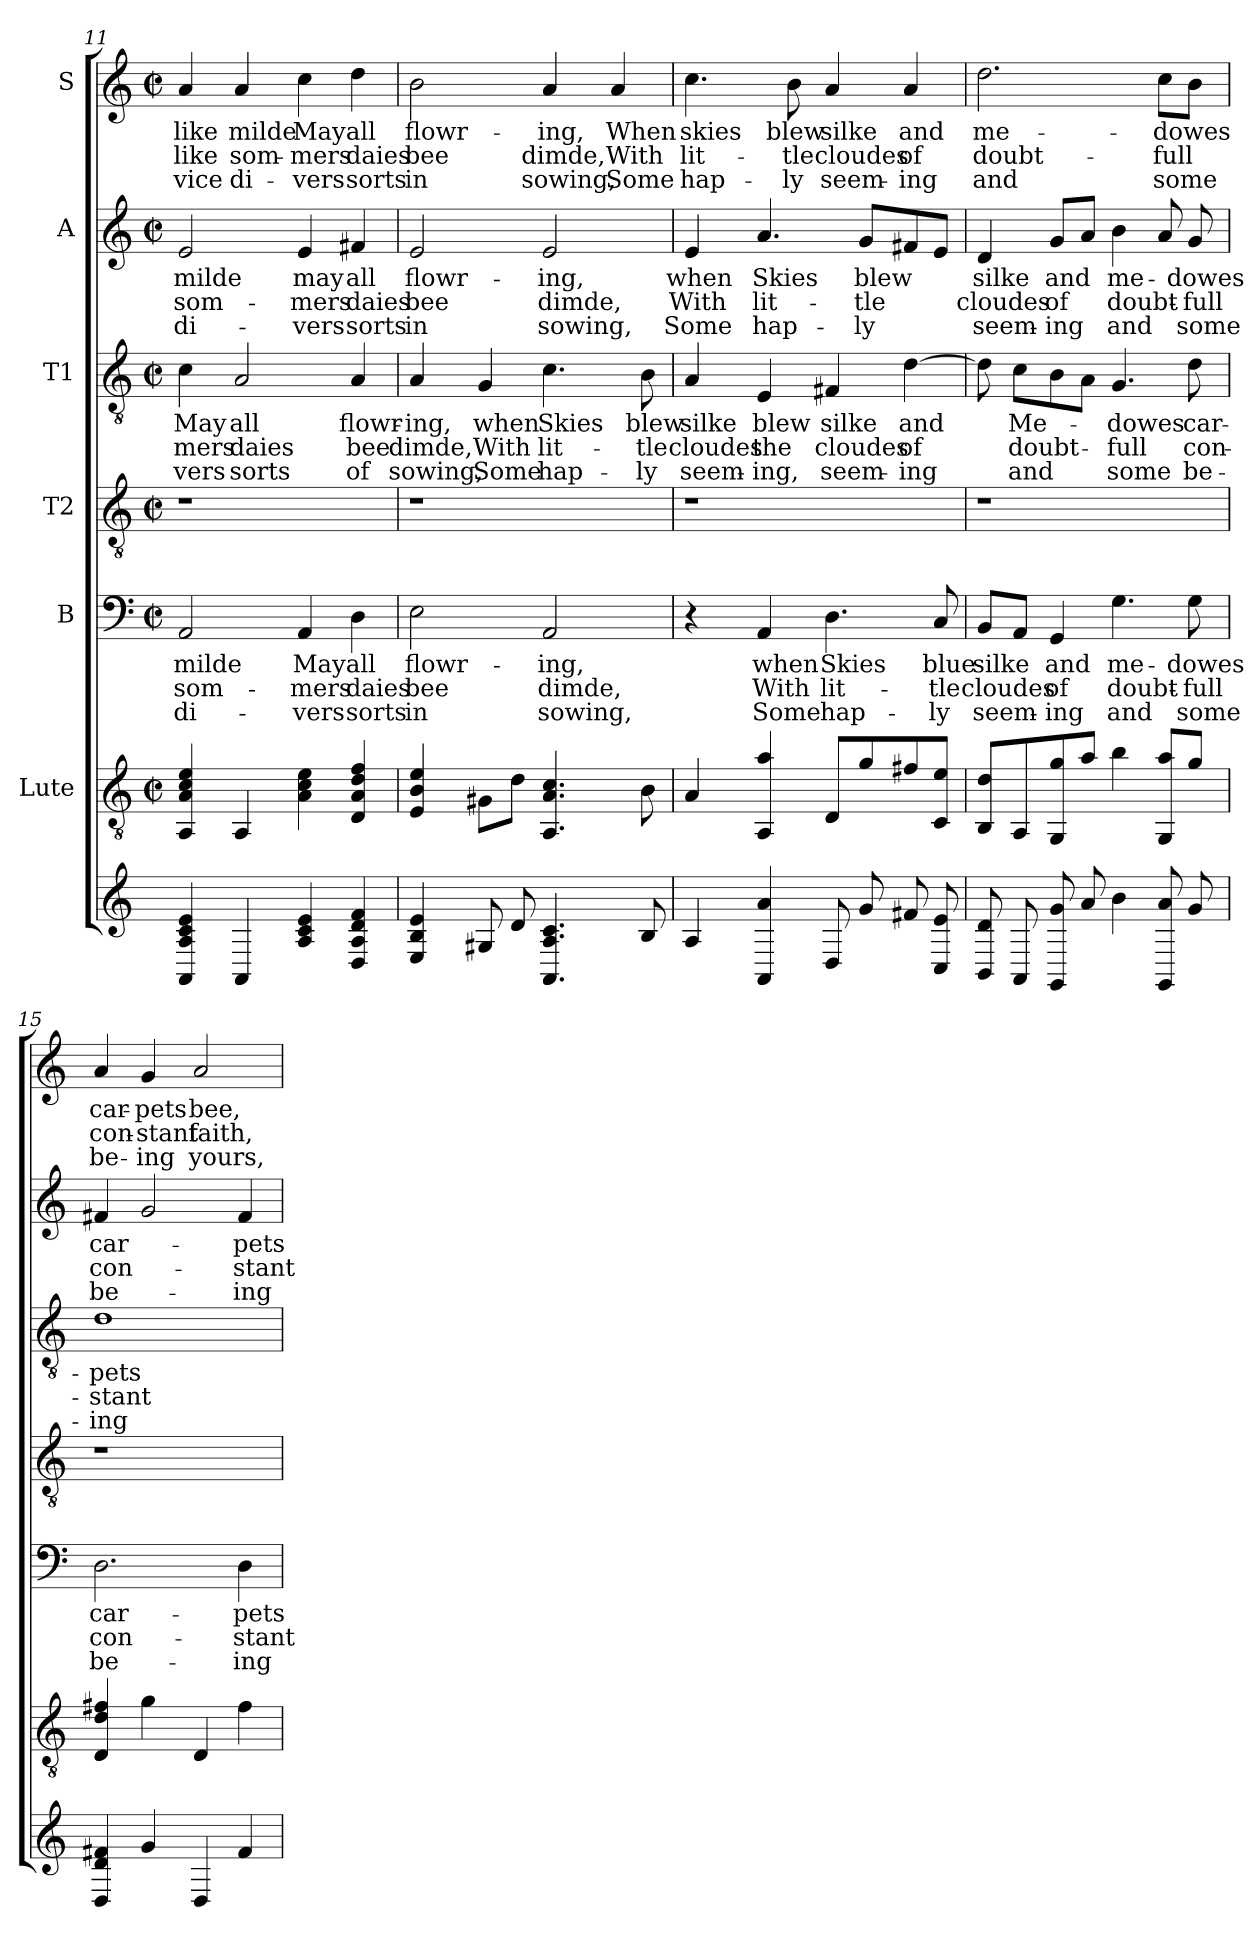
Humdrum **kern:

**kern	**kern	**kern	**text	**text	**text	**kern	**kern	**text	**text	**text	**kern	**text	**text	**text	**kern	**text	**text	**text
*part7	*part6	*part5	*part5	*part5	*part5	*part4	*part3	*part3	*part3	*part3	*part2	*part2	*part2	*part2	*part1	*part1	*part1	*part1
*staff7	*staff6	*staff5	*staff5	*staff5	*staff5	*staff4	*staff3	*staff3	*staff3	*staff3	*staff2	*staff2	*staff2	*staff2	*staff1	*staff1	*staff1	*staff1
*	*I"Lute	*I"B	*	*	*	*I"T2	*I"T1	*	*	*	*I"A	*	*	*	*I"S	*	*	*
*	*clefGv2	*clefF4	*	*	*	*clefGv2	*clefGv2	*	*	*	*clefG2	*	*	*	*clefG2	*	*	*
*k[]	*k[]	*k[]	*	*	*	*k[]	*k[]	*	*	*	*k[]	*	*	*	*k[]	*	*	*
*C:	*C:	*C:	*	*	*	*C:	*C:	*	*	*	*C:	*	*	*	*C:	*	*	*
*	*M2/2	*M2/2	*	*	*	*M2/2	*M2/2	*	*	*	*M2/2	*	*	*	*M2/2	*	*	*
*	*met(c|)	*met(c|)	*	*	*	*met(c|)	*met(c|)	*	*	*	*met(c|)	*	*	*	*met(c|)	*	*	*
=11	=11	=11	=11	=11	=11	=11	=11	=11	=11	=11	=11	=11	=11	=11	=11	=11	=11	=11
4AA 4A 4c 4e	4AA/ 4A/ 4c/ 4e/	2AA/	milde	som-	di-	1r	4c\	May	-mers	-vers	2e/	milde	som-	di-	4a/	like	like	-vice
4AA	4AA/	.	.	.	.	.	2A/	all	daies	sorts	.	.	.	.	4a/	milde	som-	di-
4A 4c 4e	4A\ 4c\ 4e\	4AA/	May	-mers	-vers	.	.	.	.	.	4e/	may	-mers	-vers	4cc\	May	-mers	-vers
4D 4A 4d 4f	4D/ 4A/ 4d/ 4f/	4D\	all	daies	sorts	.	4A/	flowr-	bee	of	4f#X/	all	daies	sorts	4dd\	all	daies	sorts
!!LO:PB:g=z
=12	=12	=12	=12	=12	=12	=12	=12	=12	=12	=12	=12	=12	=12	=12	=12	=12	=12	=12
4E 4B 4e	4E/ 4B/ 4e/	2E\	flowr-	bee	in	1r	4A/	-ing,	dimde,	sowing,	2e/	flowr-	bee	in	2b\	flowr-	bee	in
8G#	8G#X\L	.	.	.	.	.	4G/	when	With	Some	.	.	.	.	.	.	.	.
8d	8d\J	.	.	.	.	.	.	.	.	.	.	.	.	.	.	.	.	.
4.AA 4.A 4.c	4.AA/ 4.A/ 4.c/	2AA/	-ing,	dimde,	sowing,	.	4.c\	Skies	lit-	hap-	2e/	-ing,	dimde,	sowing,	4a/	-ing,	dimde,	sowing,
.	.	.	.	.	.	.	.	.	.	.	.	.	.	.	4a/	When	With	Some
8B	8B\	.	.	.	.	.	8B\	blew	-tle	-ly	.	.	.	.	.	.	.	.
=13	=13	=13	=13	=13	=13	=13	=13	=13	=13	=13	=13	=13	=13	=13	=13	=13	=13	=13
4A	4A/	4r	.	.	.	1r	4A/	silke	cloudes	seem-	4e/	when	With	Some	4.cc\	skies	lit-	hap-
4AA 4a	4AA/ 4a/	4AA/	when	With	Some	.	4E/	blew	the	-ing,	4.a/	Skies	lit-	hap-	.	.	.	.
.	.	.	.	.	.	.	.	.	.	.	.	.	.	.	8b\	blew	-tle	-ly
8D	8D/L	4.D\	Skies	lit-	hap-	.	4F#X/	silke	cloudes	seem-	.	.	.	.	4a/	silke	cloudes	seem-
8g	8g/	.	.	.	.	.	.	.	.	.	8g/L	blew	-tle	-ly	.	.	.	.
8f#	8f#X/	.	.	.	.	.	[4d\	and	of	-ing	8f#X/	.	.	.	4a/	and	of	-ing
8C 8e	8C/ 8e/J	8C/	blue	-tle	-ly	.	.	.	.	.	8e/J	.	.	.	.	.	.	.
=14	=14	=14	=14	=14	=14	=14	=14	=14	=14	=14	=14	=14	=14	=14	=14	=14	=14	=14
8BB 8d	8BB/ 8d/L	8BB/L	silke	cloudes	seem-	1r	8d\]	.	.	.	4d/	silke	cloudes	seem-	2.dd\	me-	doubt-	and
8AA	8AA/	8AA/J	.	.	.	.	8c\L	Me-	doubt-	and	.	.	.	.	.	.	.	.
8GG 8g	8GG/ 8g/	4GG/	and	of	-ing	.	8B\	.	.	.	8g/L	and	of	-ing	.	.	.	.
8a	8a/J	.	.	.	.	.	8A\J	.	.	.	8a/J	.	.	.	.	.	.	.
4b	4b\	4.G\	me-	doubt-	and	.	4.G/	-dowes	-full	some	4b\	me-	doubt-	and	.	.	.	.
8GG 8a	8GG/ 8a/L	.	.	.	.	.	.	.	.	.	8a/	.	.	.	8cc\L	-dowes	-full	some
8g	8g/J	8G\	-dowes	-full	some	.	8d\	car-	con-	be-	8g/	-dowes	-full	some	8b\J	.	.	.
=15	=15	=15	=15	=15	=15	=15	=15	=15	=15	=15	=15	=15	=15	=15	=15	=15	=15	=15
4D 4d 4f#	4D/ 4d/ 4f#X/	2.D\	car-	con-	be-	1r	1d	-pets	-stant	-ing	4f#X/	car-	con-	be-	4a/	car-	con-	be-
4g	4g\	.	.	.	.	.	.	.	.	.	2g/	.	.	.	4g/	-pets	-stant	-ing
4D	4D/	.	.	.	.	.	.	.	.	.	.	.	.	.	2a/	bee,	faith,	yours,
4f#	4f#\	4D\	-pets	-stant	-ing	.	.	.	.	.	4f#/	-pets	-stant	-ing	.	.	.	.
=	=	=	=	=	=	=	=	=	=	=	=	=	=	=	=	=	=	=
*-	*-	*-	*-	*-	*-	*-	*-	*-	*-	*-	*-	*-	*-	*-	*-	*-	*-	*-
